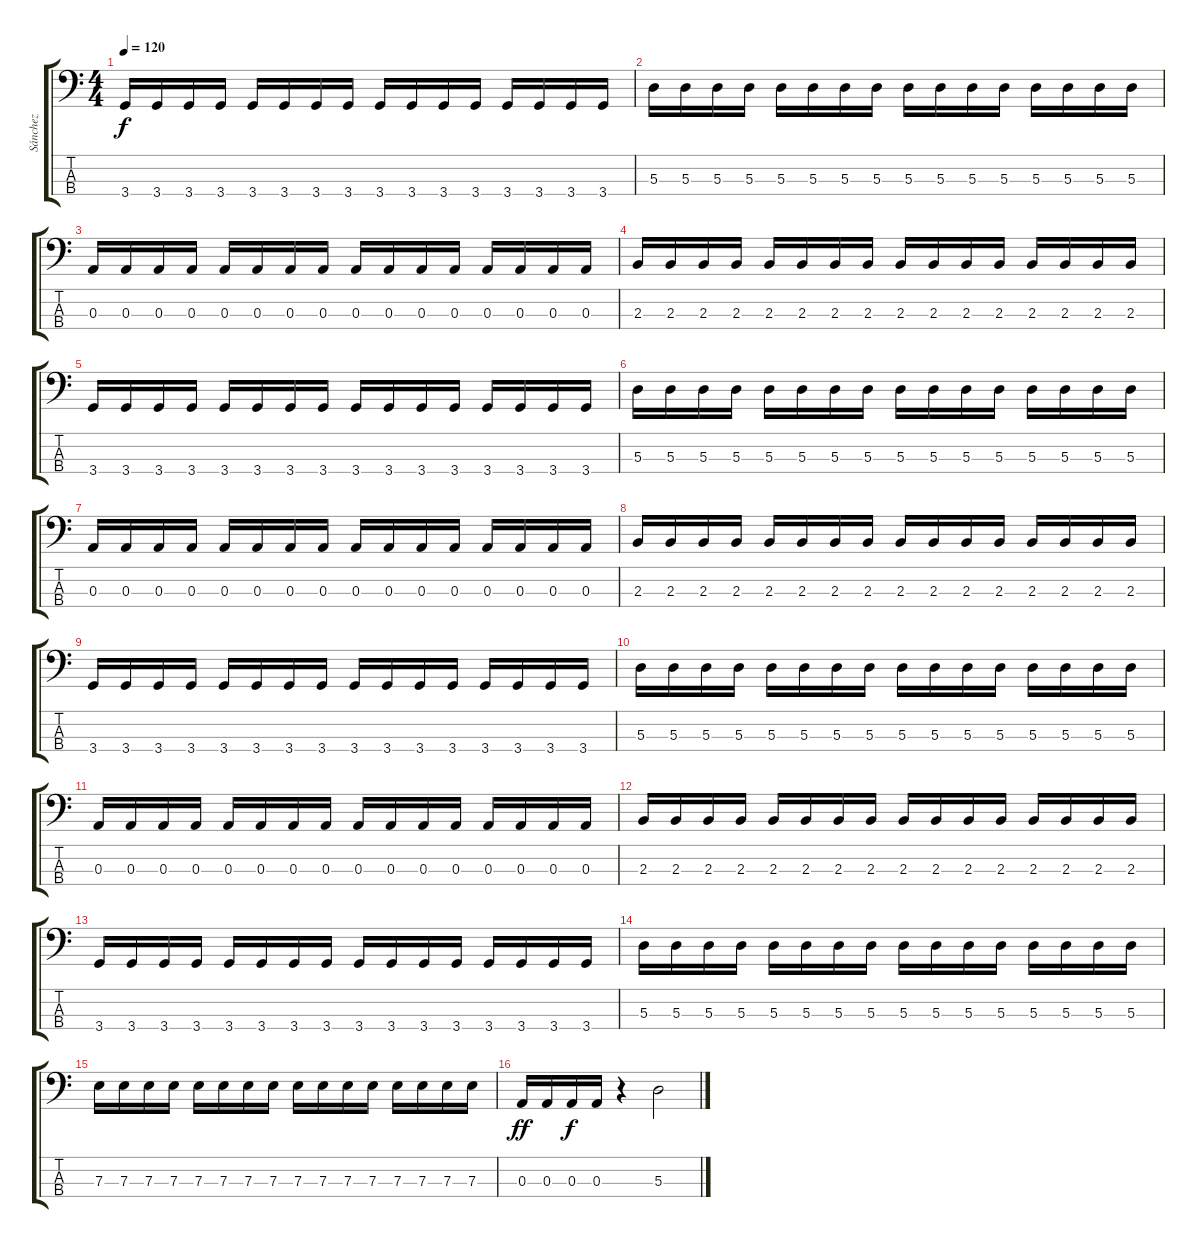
\track ("Sánchez" "Sánchez") {instrument electricbassfinger}
\staff {score tabs}
\tuning (G2 D2 A1 E1) {hide}
\ts (4 4)
\tempo 120
\clef f4
\ks c
3.4.16{dy f} 3.4.16 3.4.16 3.4.16 3.4.16 3.4.16 3.4.16 3.4.16 3.4.16 3.4.16 3.4.16 3.4.16 3.4.16 3.4.16 3.4.16 3.4.16 |
5.3.16 5.3.16 5.3.16 5.3.16 5.3.16 5.3.16 5.3.16 5.3.16 5.3.16 5.3.16 5.3.16 5.3.16 5.3.16 5.3.16 5.3.16 5.3.16 |
0.3.16 0.3.16 0.3.16 0.3.16 0.3.16 0.3.16 0.3.16 0.3.16 0.3.16 0.3.16 0.3.16 0.3.16 0.3.16 0.3.16 0.3.16 0.3.16 |
2.3.16 2.3.16 2.3.16 2.3.16 2.3.16 2.3.16 2.3.16 2.3.16 2.3.16 2.3.16 2.3.16 2.3.16 2.3.16 2.3.16 2.3.16 2.3.16 |
3.4.16 3.4.16 3.4.16 3.4.16 3.4.16 3.4.16 3.4.16 3.4.16 3.4.16 3.4.16 3.4.16 3.4.16 3.4.16 3.4.16 3.4.16 3.4.16 |
5.3.16 5.3.16 5.3.16 5.3.16 5.3.16 5.3.16 5.3.16 5.3.16 5.3.16 5.3.16 5.3.16 5.3.16 5.3.16 5.3.16 5.3.16 5.3.16 |
0.3.16 0.3.16 0.3.16 0.3.16 0.3.16 0.3.16 0.3.16 0.3.16 0.3.16 0.3.16 0.3.16 0.3.16 0.3.16 0.3.16 0.3.16 0.3.16 |
2.3.16 2.3.16 2.3.16 2.3.16 2.3.16 2.3.16 2.3.16 2.3.16 2.3.16 2.3.16 2.3.16 2.3.16 2.3.16 2.3.16 2.3.16 2.3.16 |
3.4.16 3.4.16 3.4.16 3.4.16 3.4.16 3.4.16 3.4.16 3.4.16 3.4.16 3.4.16 3.4.16 3.4.16 3.4.16 3.4.16 3.4.16 3.4.16 |
5.3.16 5.3.16 5.3.16 5.3.16 5.3.16 5.3.16 5.3.16 5.3.16 5.3.16 5.3.16 5.3.16 5.3.16 5.3.16 5.3.16 5.3.16 5.3.16 |
0.3.16 0.3.16 0.3.16 0.3.16 0.3.16 0.3.16 0.3.16 0.3.16 0.3.16 0.3.16 0.3.16 0.3.16 0.3.16 0.3.16 0.3.16 0.3.16 |
2.3.16 2.3.16 2.3.16 2.3.16 2.3.16 2.3.16 2.3.16 2.3.16 2.3.16 2.3.16 2.3.16 2.3.16 2.3.16 2.3.16 2.3.16 2.3.16 |
3.4.16 3.4.16 3.4.16 3.4.16 3.4.16 3.4.16 3.4.16 3.4.16 3.4.16 3.4.16 3.4.16 3.4.16 3.4.16 3.4.16 3.4.16 3.4.16 |
5.3.16 5.3.16 5.3.16 5.3.16 5.3.16 5.3.16 5.3.16 5.3.16 5.3.16 5.3.16 5.3.16 5.3.16 5.3.16 5.3.16 5.3.16 5.3.16 |
7.3.16 7.3.16 7.3.16 7.3.16 7.3.16 7.3.16 7.3.16 7.3.16 7.3.16 7.3.16 7.3.16 7.3.16 7.3.16 7.3.16 7.3.16 7.3.16 |
0.3.16{dy ff} 0.3.16 0.3.16{dy f} 0.3.16 r.4 5.3.2
